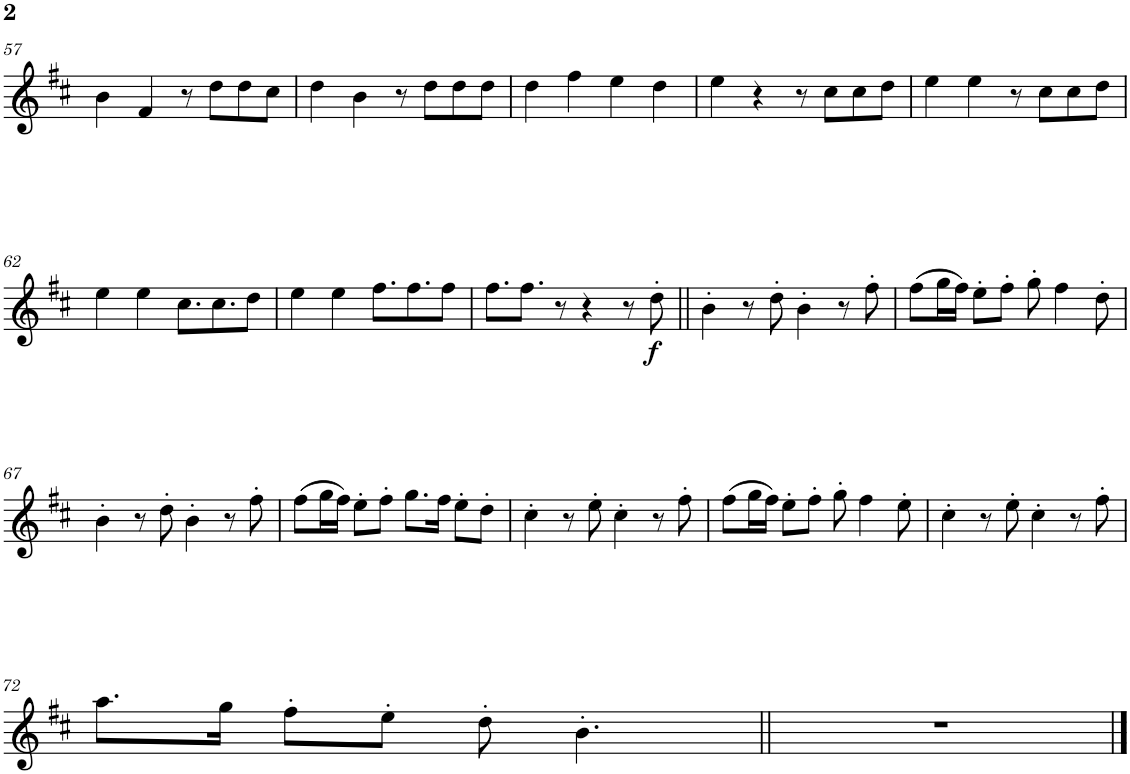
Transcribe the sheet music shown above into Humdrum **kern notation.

**kern	**dynam
*part1	*part1
*staff1	*staff1
*I"Bb Trumpet	*
*I'Bb Tp.	*
!!LO:PB:g=z
*clefG2	*
*Trd1c2	*
*k[f#c#]	*
*M4/4	*
=57	=57
4b\	.
4f#/	.
8r	.
8dd\L	.
8dd\	.
8cc#\J	.
=58	=58
4dd\	.
4b\	.
8r	.
8dd\L	.
8dd\	.
8dd\J	.
=59	=59
4dd\	.
4ff#\	.
4ee\	.
4dd\	.
=60	=60
4ee\	.
4r	.
8r	.
8cc#\L	.
8cc#\	.
8dd\J	.
=61	=61
4ee\	.
4ee\	.
8r	.
8cc#\L	.
8cc#\	.
8dd\J	.
!!LO:LB:g=z
=62	=62
4ee\	.
4ee\	.
8.cc#\L	.
8.cc#\	.
8dd\J	.
=63	=63
4ee\	.
4ee\	.
8.ff#\L	.
8.ff#\	.
8ff#\J	.
=64	=64
8.ff#\L	.
8.ff#\J	.
8r	.
4r	.
8r	.
!	!LO:DY:b
8dd'\	f
=65||	=65||
4b'\	.
8r	.
8dd'\	.
4b'\	.
8r	.
8ff#'\	.
=66	=66
(8ff#\L	.
16gg\L	.
16ff#\JJ)	.
8ee'\L	.
8ff#'\J	.
8gg'\	.
4ff#\	.
8dd'\	.
!!LO:LB:g=z
=67	=67
4b'\	.
8r	.
8dd'\	.
4b'\	.
8r	.
8ff#'\	.
=68	=68
(8ff#\L	.
16gg\L	.
16ff#\JJ)	.
8ee'\L	.
8ff#'\J	.
8.gg\L	.
16ff#\Jk	.
8ee'\L	.
8dd'\J	.
=69	=69
4cc#'\	.
8r	.
8ee'\	.
4cc#'\	.
8r	.
8ff#'\	.
=70	=70
(8ff#\L	.
16gg\L	.
16ff#\JJ)	.
8ee'\L	.
8ff#'\J	.
8gg'\	.
4ff#\	.
8ee'\	.
=71	=71
4cc#'\	.
8r	.
8ee'\	.
4cc#'\	.
8r	.
8ff#'\	.
!!LO:LB:g=z
=72	=72
8.aa\L	.
16gg\Jk	.
8ff#'\L	.
8ee'\J	.
8dd'\	.
4.b'\	.
=73||	=73||
1r	.
==	==
*-	*-
